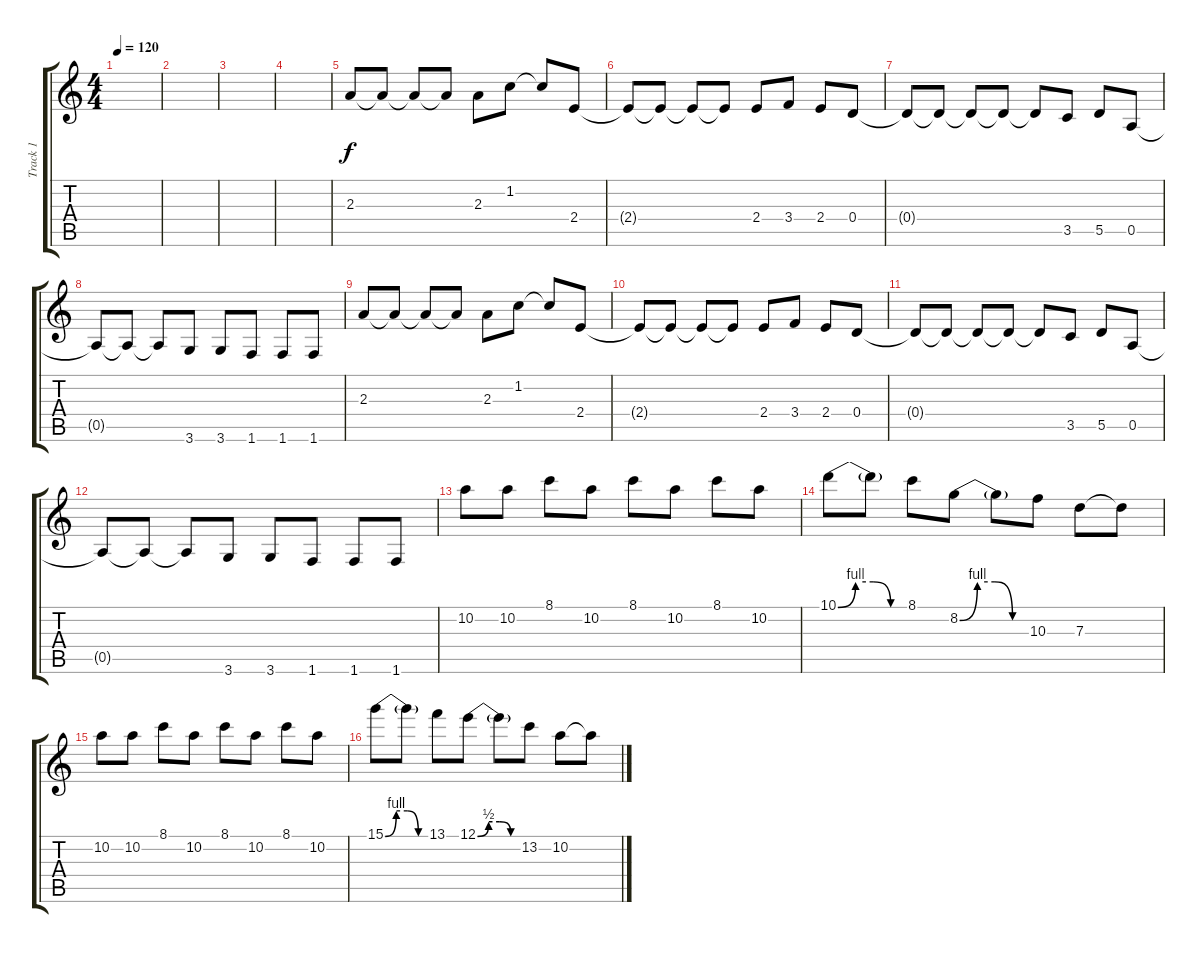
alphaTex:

\track ("Track 1" "Track 1") {instrument distortionguitar}
\staff {score tabs}
\tuning (E4 B3 G3 D3 A2 E2) {hide}
\ts (4 4)
\tempo 120
\clef g2
\ks c
|
|
|
|
2.3.8 2.3{t}.8 2.3{t}.8 2.3{t}.8 2.3.8 1.2.8 1.2{t}.8 2.4.8 |
2.4{t}.8 2.4{t}.8 2.4{t}.8 2.4{t}.8 2.4.8 3.4.8 2.4.8 0.4.8 |
0.4{t}.8 0.4{t}.8 0.4{t}.8 0.4{t}.8 0.4{t}.8 3.5.8 5.5.8 0.5.8 |
0.5{t}.8 0.5{t}.8 0.5{t}.8 3.6.8 3.6.8 1.6.8 1.6.8 1.6.8 |
2.3.8 2.3{t}.8 2.3{t}.8 2.3{t}.8 2.3.8 1.2.8 1.2{t}.8 2.4.8 |
2.4{t}.8 2.4{t}.8 2.4{t}.8 2.4{t}.8 2.4.8 3.4.8 2.4.8 0.4.8 |
0.4{t}.8 0.4{t}.8 0.4{t}.8 0.4{t}.8 0.4{t}.8 3.5.8 5.5.8 0.5.8 |
0.5{t}.8 0.5{t}.8 0.5{t}.8 3.6.8 3.6.8 1.6.8 1.6.8 1.6.8 |
10.2.8 10.2.8 8.1.8 10.2.8 8.1.8 10.2.8 8.1.8 10.2.8 |
10.1{be (custom 0 0 15 4 30 4 45 0 60 0)}.8 10.1{t}.8 8.1.8 8.2{be (custom 0 0 15 4 30 4 45 0 60 0)}.8 8.2{t}.8 10.3.8 7.3.8 7.3{t}.8 |
10.2.8 10.2.8 8.1.8 10.2.8 8.1.8 10.2.8 8.1.8 10.2.8 |
15.1{be (custom 0 0 15 4 30 4 45 0 60 0)}.8 15.1{t}.8 13.1.8 12.1{be (custom 0 0 15 2 30 2 45 0 60 0)}.8 12.1{t}.8 13.2.8 10.2.8 10.2{t}.8
